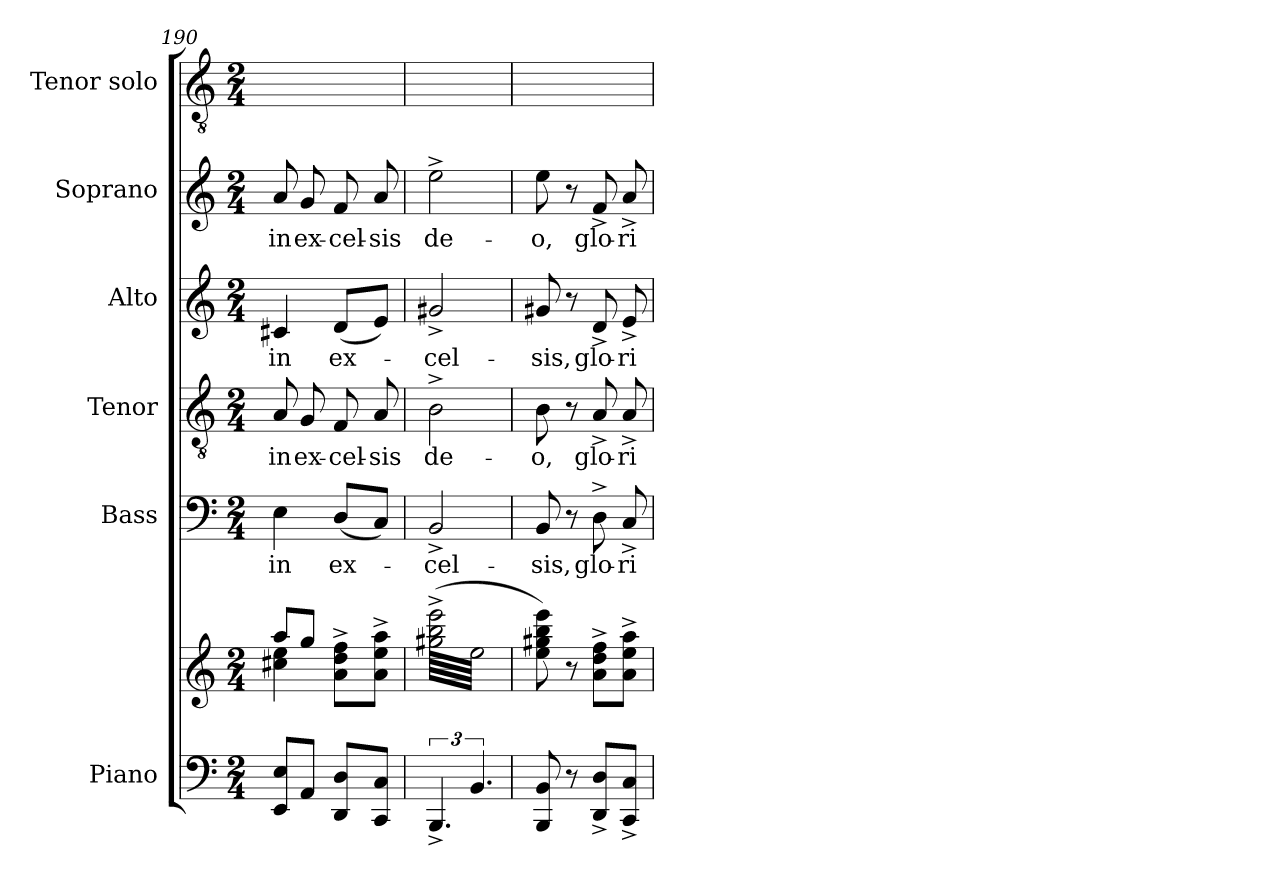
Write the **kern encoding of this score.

**kern	**kern	**kern	**text	**kern	**text	**kern	**text	**kern	**text	**kern
*part6	*part6	*part5	*part5	*part4	*part4	*part3	*part3	*part2	*part2	*part1
*staff7	*staff6	*staff5	*staff5	*staff4	*staff4	*staff3	*staff3	*staff2	*staff2	*staff1
*I"Piano	*	*I"Bass	*	*I"Tenor	*	*I"Alto	*	*I"Soprano	*	*I"Tenor solo
*I'Pno.	*	*I'B.	*	*I'T.	*	*I'A.	*	*I'S.	*	*I'T.s
*clefF4	*clefG2	*clefF4	*	*clefGv2	*	*clefG2	*	*clefG2	*	*clefGv2
*k[]	*k[]	*k[]	*	*k[]	*	*k[]	*	*k[]	*	*k[]
*M2/4	*M2/4	*M2/4	*	*M2/4	*	*M2/4	*	*M2/4	*	*M2/4
=190	=190	=190	=190	=190	=190	=190	=190	=190	=190	=190
*	*^	*	*	*	*	*	*	*	*	*
!	!	!	!	!LO:LY:b	!	!LO:LY:b	!	!LO:LY:b	!	!LO:LY:b	!
8EE/ 8E/L	8aa/L	4cc#X\ 4ee\	4E\	in	8A/	in	4c#X/	in	8a/	in	2ryy
!	!	!	!	!	!	!LO:LY:b	!	!	!	!LO:LY:b	!
8AA/J	8gg/J	.	.	.	8G/	ex-	.	.	8g/	ex-	.
!	!	!	!	!LO:LY:b	!	!LO:LY:b	!	!LO:LY:b	!	!LO:LY:b	!
8DD/ 8D/L	8a\^ 8dd\^ 8ff\^L	4ryy	(<8D/L	ex-	8F/	-cel-	(<8d/L	ex-	8f/	-cel-	.
!	!	!	!	!	!	!LO:LY:b	!	!	!	!LO:LY:b	!
8CC/ 8C/J	8a\^ 8ee\^ 8aa\^J	.	8C/J)	.	8A/	-sis	8e/J)	.	8a/	-sis	.
*	*v	*v	*	*	*	*	*	*	*	*	*
=191	=191	=191	=191	=191	=191	=191	=191	=191	=191	=191
!	!	!	!LO:LY:b	!	!LO:LY:b	!	!LO:LY:b	!	!LO:LY:b	!
*	*tremolo	*	*	*	*	*	*	*	*	*
6.BBB^/	(>64gg#X\^ 64bb\^ 64eee\^LLLL	2BB^/	-cel-	2B^\	de-	2g#X^/	-cel-	2ee^\	de-	2ryy
.	64ee\	.	.	.	.	.	.	.	.	.
.	64gg#X\^ 64bb\^ 64eee\^	.	.	.	.	.	.	.	.	.
.	64ee\	.	.	.	.	.	.	.	.	.
.	64gg#X\^ 64bb\^ 64eee\^	.	.	.	.	.	.	.	.	.
.	64ee\	.	.	.	.	.	.	.	.	.
.	64gg#X\^ 64bb\^ 64eee\^	.	.	.	.	.	.	.	.	.
.	64ee\	.	.	.	.	.	.	.	.	.
.	64gg#X\^ 64bb\^ 64eee\^	.	.	.	.	.	.	.	.	.
.	64ee\	.	.	.	.	.	.	.	.	.
.	64gg#X\^ 64bb\^ 64eee\^	.	.	.	.	.	.	.	.	.
.	64ee\	.	.	.	.	.	.	.	.	.
.	64gg#X\^ 64bb\^ 64eee\^	.	.	.	.	.	.	.	.	.
.	64ee\	.	.	.	.	.	.	.	.	.
.	64gg#X\^ 64bb\^ 64eee\^	.	.	.	.	.	.	.	.	.
.	64ee\	.	.	.	.	.	.	.	.	.
6.BB/	64gg#X\^ 64bb\^ 64eee\^	.	.	.	.	.	.	.	.	.
.	64ee\	.	.	.	.	.	.	.	.	.
.	64gg#X\^ 64bb\^ 64eee\^	.	.	.	.	.	.	.	.	.
.	64ee\	.	.	.	.	.	.	.	.	.
.	64gg#X\^ 64bb\^ 64eee\^	.	.	.	.	.	.	.	.	.
.	64ee\	.	.	.	.	.	.	.	.	.
.	64gg#X\^ 64bb\^ 64eee\^	.	.	.	.	.	.	.	.	.
.	64ee\	.	.	.	.	.	.	.	.	.
.	64gg#X\^ 64bb\^ 64eee\^	.	.	.	.	.	.	.	.	.
.	64ee\	.	.	.	.	.	.	.	.	.
.	64gg#X\^ 64bb\^ 64eee\^	.	.	.	.	.	.	.	.	.
.	64ee\	.	.	.	.	.	.	.	.	.
.	64gg#X\^ 64bb\^ 64eee\^	.	.	.	.	.	.	.	.	.
.	64ee\	.	.	.	.	.	.	.	.	.
.	64gg#X\^ 64bb\^ 64eee\^	.	.	.	.	.	.	.	.	.
.	64ee\JJJJ	.	.	.	.	.	.	.	.	.
*	*Xtremolo	*	*	*	*	*	*	*	*	*
=192	=192	=192	=192	=192	=192	=192	=192	=192	=192	=192
!	!	!	!LO:LY:b	!	!LO:LY:b	!	!LO:LY:b	!	!LO:LY:b	!
8BBB/ 8BB/	8ee\ 8gg#X\ 8bb\ 8eee\)	8BB/	-sis,	8B\	-o,	8g#X/	-sis,	8ee\	-o,	2ryy
.	.	.	.	.	.	.	.	.	.	.
.	.	.	.	.	.	.	.	.	.	.
.	.	.	.	.	.	.	.	.	.	.
.	.	.	.	.	.	.	.	.	.	.
.	.	.	.	.	.	.	.	.	.	.
.	.	.	.	.	.	.	.	.	.	.
.	.	.	.	.	.	.	.	.	.	.
8r	8r	8r	.	8r	.	8r	.	8r	.	.
.	.	.	.	.	.	.	.	.	.	.
.	.	.	.	.	.	.	.	.	.	.
.	.	.	.	.	.	.	.	.	.	.
.	.	.	.	.	.	.	.	.	.	.
.	.	.	.	.	.	.	.	.	.	.
.	.	.	.	.	.	.	.	.	.	.
.	.	.	.	.	.	.	.	.	.	.
!	!	!	!LO:LY:b	!	!LO:LY:b	!	!LO:LY:b	!	!LO:LY:b	!
8DD/^ 8D/^L	8a\^ 8dd\^ 8ff\^L	8D^\	glo-	8A^/	glo-	8d^/	glo-	8f^/	glo-	.
!	!	!	!LO:LY:b	!	!LO:LY:b	!	!LO:LY:b	!	!LO:LY:b	!
8CC/^ 8C/^J	8a\^ 8ee\^ 8aa\^J	8C^/	-ri-	8A^/	-ri-	8e^/	-ri-	8a^/	-ri-	.
=	=	=	=	=	=	=	=	=	=	=
*-	*-	*-	*-	*-	*-	*-	*-	*-	*-	*-
